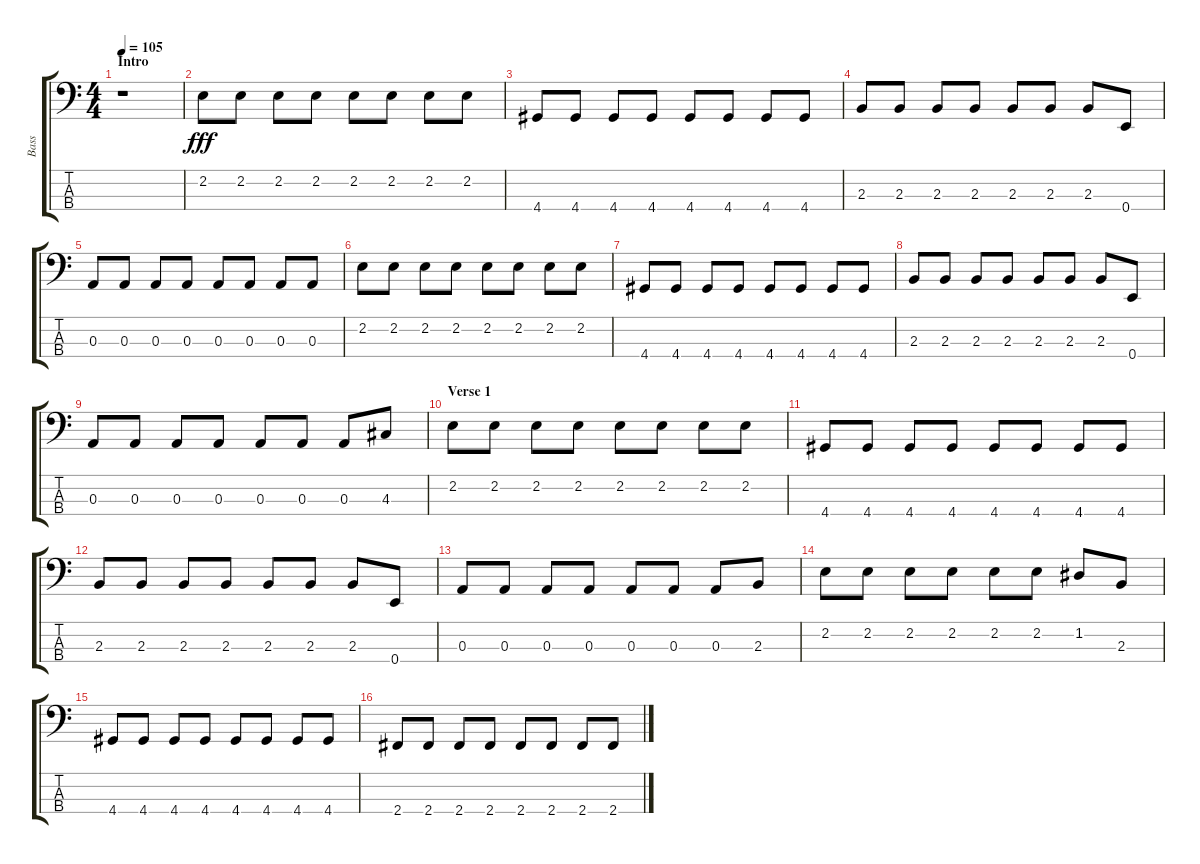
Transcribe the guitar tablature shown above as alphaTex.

\track ("Bass" "Bass") {instrument electricbassfinger}
\staff {score tabs}
\tuning (G2 D2 A1 E1) {hide}
\ts (4 4)
\section ("" "Intro")
\tempo 105
\clef f4
\ks c
r.1{dy fff instrument electricbassfinger} |
2.2.8 2.2.8 2.2.8 2.2.8 2.2.8 2.2.8 2.2.8 2.2.8 |
4.4.8 4.4.8 4.4.8 4.4.8 4.4.8 4.4.8 4.4.8 4.4.8 |
2.3.8 2.3.8 2.3.8 2.3.8 2.3.8 2.3.8 2.3.8 0.4.8 |
0.3.8 0.3.8 0.3.8 0.3.8 0.3.8 0.3.8 0.3.8 0.3.8 |
2.2.8 2.2.8 2.2.8 2.2.8 2.2.8 2.2.8 2.2.8 2.2.8 |
4.4.8 4.4.8 4.4.8 4.4.8 4.4.8 4.4.8 4.4.8 4.4.8 |
2.3.8 2.3.8 2.3.8 2.3.8 2.3.8 2.3.8 2.3.8 0.4.8 |
0.3.8 0.3.8 0.3.8 0.3.8 0.3.8 0.3.8 0.3.8 4.3.8 |
\section ("" "Verse 1")
2.2.8 2.2.8 2.2.8 2.2.8 2.2.8 2.2.8 2.2.8 2.2.8 |
4.4.8 4.4.8 4.4.8 4.4.8 4.4.8 4.4.8 4.4.8 4.4.8 |
2.3.8 2.3.8 2.3.8 2.3.8 2.3.8 2.3.8 2.3.8 0.4.8 |
0.3.8 0.3.8 0.3.8 0.3.8 0.3.8 0.3.8 0.3.8 2.3.8 |
2.2.8 2.2.8 2.2.8 2.2.8 2.2.8 2.2.8 1.2.8 2.3.8 |
4.4.8 4.4.8 4.4.8 4.4.8 4.4.8 4.4.8 4.4.8 4.4.8 |
2.4.8 2.4.8 2.4.8 2.4.8 2.4.8 2.4.8 2.4.8 2.4.8
